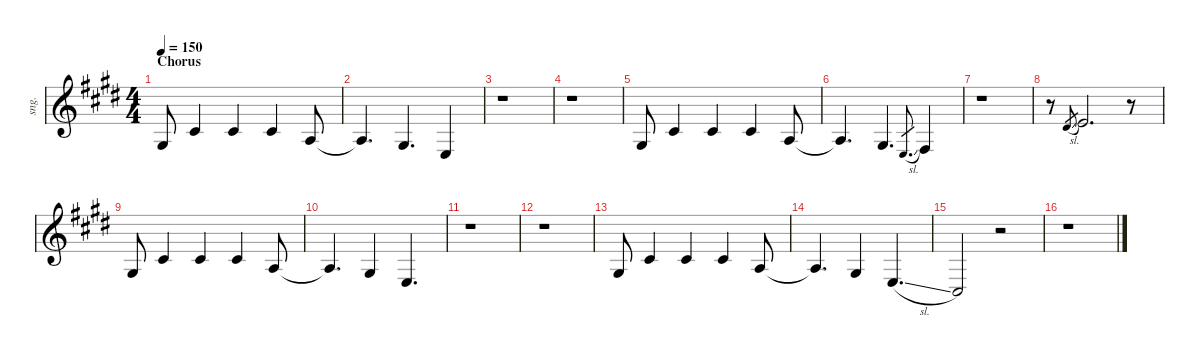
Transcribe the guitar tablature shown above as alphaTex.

\defaultSystemsLayout 4
\hideDynamics
\bracketExtendMode nobrackets
\otherSystemsTrackNameOrientation horizontal
\track ("Vocals - G. \"Sting\" Summers" "sng.") {instrument lead6voice}
\staff {score}
\tuning (E4 B3 G3 D3 A2 E2)
\ts (4 4)
\section ("" "Chorus")
\tempo 150
\clef g2
\ks c#minor
1.3{acc #}.8{dy mf beam Up} 2.2{acc #}.4{beam Up} 2.2{acc #}.4{beam Up} 2.2{acc #}.4{beam Up} 2.3{acc forcenatural}.8{beam Up} |
2.3{t acc forcenatural}.4{d beam Up} 1.3{acc #}.4{d beam Up} 2.4{acc forcenatural}.4{beam Up} |
r.1{beam Down} |
r.1{beam Down} |
1.3{acc #}.8{beam Up} 2.2{acc #}.4{beam Up} 2.2{acc #}.4{beam Up} 2.2{acc #}.4{beam Up} 2.3{acc forcenatural}.8{beam Up} |
2.3{t acc forcenatural}.4{d beam Up} 1.3{acc #}.4{d beam Up} 2.4{sl acc forcenatural}.8{d gr beam Up} 4.4{acc #}.4{beam Up} |
r.1{beam Down} |
r.8{beam Down} 4.2{sl acc #}.8{gr beam Up} 5.2{acc forcenatural}.2{d beam Up} r.8{beam Up} |
1.3{acc #}.8{beam Up} 2.2{acc #}.4{beam Up} 2.2{acc #}.4{beam Up} 2.2{acc #}.4{beam Up} 2.3{acc forcenatural}.8{beam Up} |
2.3{t acc forcenatural}.4{d beam Up} 1.3{acc #}.4{beam Up} 2.4{acc forcenatural}.4{d beam Up} |
r.1{beam Down} |
r.1{beam Down} |
1.3{acc #}.8{beam Up} 2.2{acc #}.4{beam Up} 2.2{acc #}.4{beam Up} 2.2{acc #}.4{beam Up} 2.3{acc forcenatural}.8{beam Up} |
2.3{t acc forcenatural}.4{d beam Up} 6.4{acc #}.4{beam Up} 7.5{sl acc forcenatural}.4{d beam Up} |
4.5{acc #}.2{beam Up} r.2{beam Up} |
r.1{beam Down}
